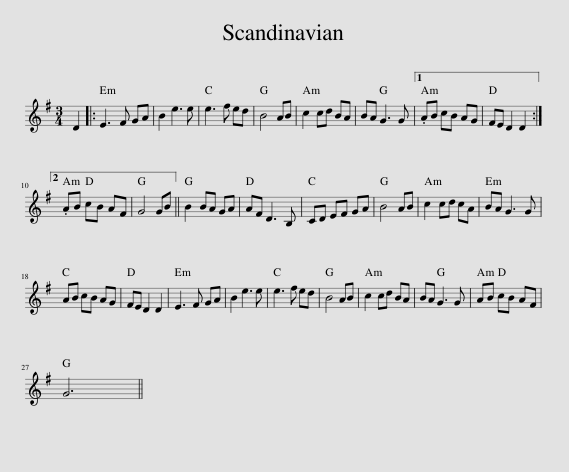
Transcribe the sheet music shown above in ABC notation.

X:1
L:1/8
M:3/4
I:linebreak $
K:Emin
V:1 treble
V:1
 D2 |: E3 F GA | B2 e3 e | e3 f ed | B4 AB | %5
 c2 cd BA | BA G3 G |1 .AB cB AG | FE D2 D2 :|2$ .AB cB AF | %10
 G4 GB || B2 BA GA | AF D3 B, | CD EF GA | B4 AB | %15
 c2 cd cA | BA G3 G |$ AB cB AG | FE D2 D2 | E3 F GA | %20
 B2 e3 e | e3 f ed | B4 AB | c2 cd BA | BA G3 G | %25
 AB cB AF |$ G6 || %27
